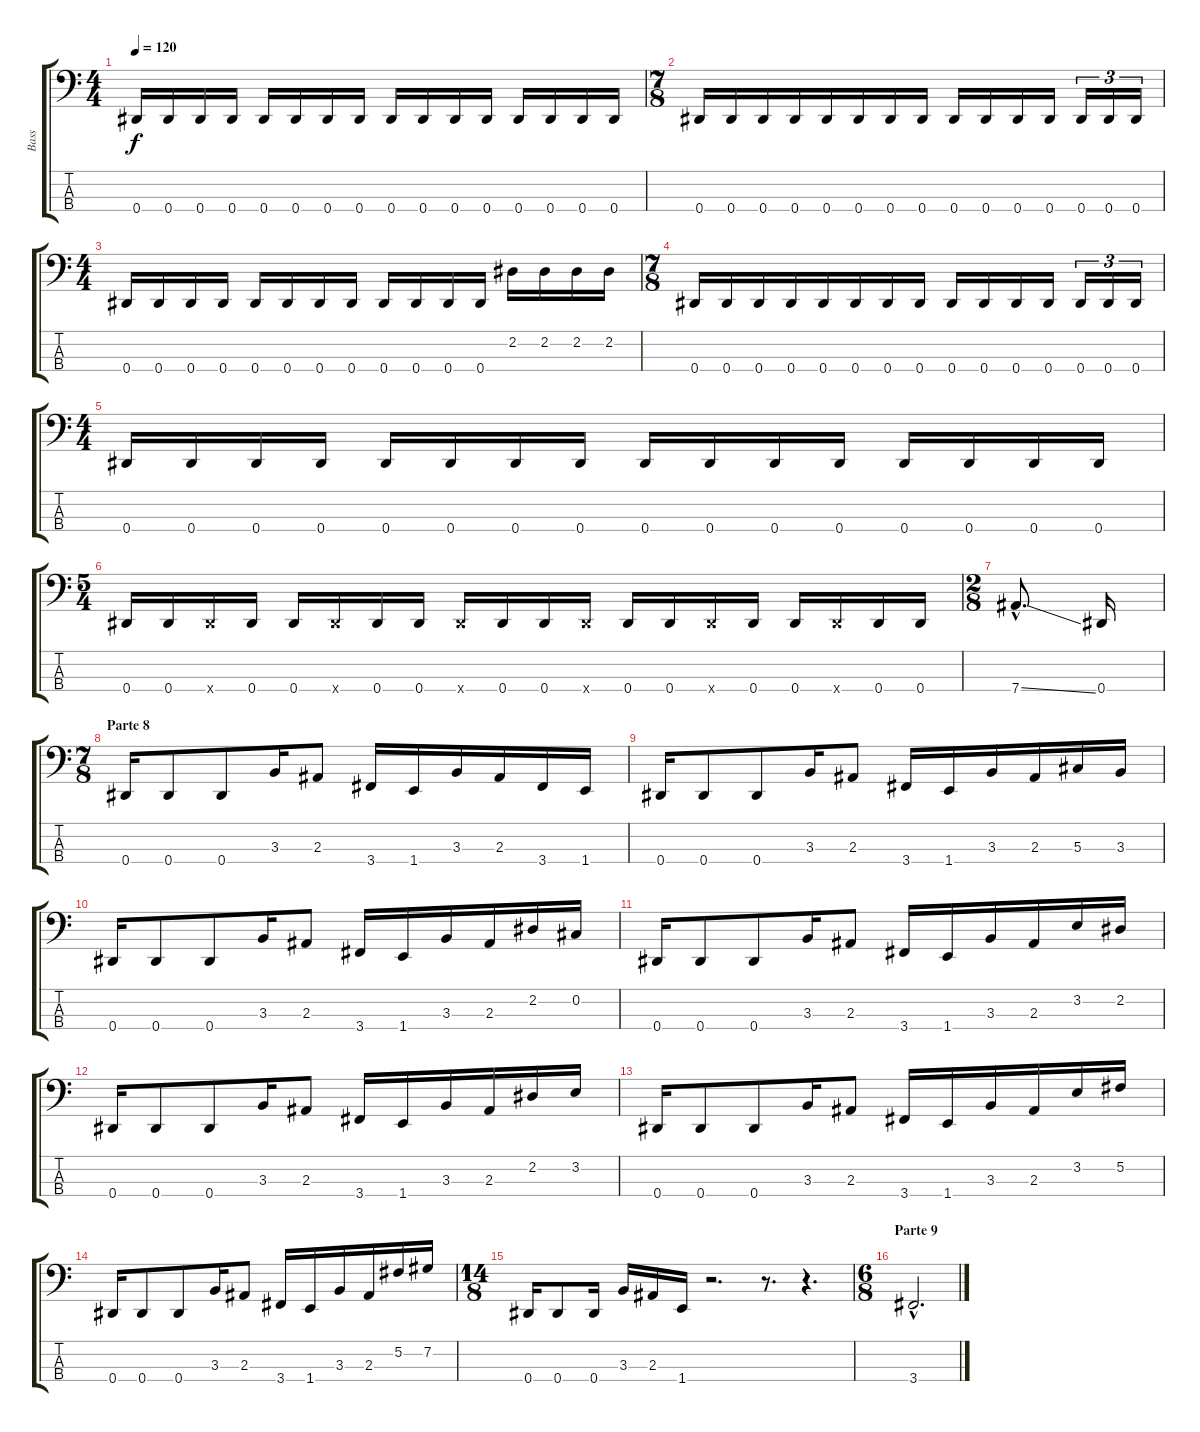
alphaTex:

\track ("Bass" "Bass") {instrument electricbassfinger}
\staff {score tabs}
\tuning (Gb2 Db2 Ab1 Eb1) {hide}
\ts (4 4)
\tempo 120
\clef f4
\ks c
0.4.16{dy f} 0.4.16 0.4.16 0.4.16 0.4.16 0.4.16 0.4.16 0.4.16 0.4.16 0.4.16 0.4.16 0.4.16 0.4.16 0.4.16 0.4.16 0.4.16 |
\ts (7 8)
0.4.16 0.4.16 0.4.16 0.4.16 0.4.16 0.4.16 0.4.16 0.4.16 0.4.16 0.4.16 0.4.16 0.4.16 0.4.16{tu (3 2)} 0.4.16{tu (3 2)} 0.4.16{tu (3 2)} |
\ts (4 4)
0.4.16 0.4.16 0.4.16 0.4.16 0.4.16 0.4.16 0.4.16 0.4.16 0.4.16 0.4.16 0.4.16 0.4.16 2.2.16 2.2.16 2.2.16 2.2.16 |
\ts (7 8)
0.4.16 0.4.16 0.4.16 0.4.16 0.4.16 0.4.16 0.4.16 0.4.16 0.4.16 0.4.16 0.4.16 0.4.16 0.4.16{tu (3 2)} 0.4.16{tu (3 2)} 0.4.16{tu (3 2)} |
\ts (4 4)
0.4.16 0.4.16 0.4.16 0.4.16 0.4.16 0.4.16 0.4.16 0.4.16 0.4.16 0.4.16 0.4.16 0.4.16 0.4.16 0.4.16 0.4.16 0.4.16 |
\ts (5 4)
0.4.16 0.4.16 0.4{x}.16 0.4.16 0.4.16 0.4{x}.16 0.4.16 0.4.16 0.4{x}.16 0.4.16 0.4.16 0.4{x}.16 0.4.16 0.4.16 0.4{x}.16 0.4.16 0.4.16 0.4{x}.16 0.4.16 0.4.16 |
\ts (2 8)
7.4{ss hac}.8{d} 0.4.16 |
\ts (7 8)
\section ("" "Parte 8")
0.4.16 0.4.8 0.4.8 3.3.16 2.3.8 3.4.16 1.4.16 3.3.16 2.3.16 3.4.16 1.4.16 |
0.4.16 0.4.8 0.4.8 3.3.16 2.3.8 3.4.16 1.4.16 3.3.16 2.3.16 5.3.16 3.3.16 |
0.4.16 0.4.8 0.4.8 3.3.16 2.3.8 3.4.16 1.4.16 3.3.16 2.3.16 2.2.16 0.2.16 |
0.4.16 0.4.8 0.4.8 3.3.16 2.3.8 3.4.16 1.4.16 3.3.16 2.3.16 3.2.16 2.2.16 |
0.4.16 0.4.8 0.4.8 3.3.16 2.3.8 3.4.16 1.4.16 3.3.16 2.3.16 2.2.16 3.2.16 |
0.4.16 0.4.8 0.4.8 3.3.16 2.3.8 3.4.16 1.4.16 3.3.16 2.3.16 3.2.16 5.2.16 |
0.4.16 0.4.8 0.4.8 3.3.16 2.3.8 3.4.16 1.4.16 3.3.16 2.3.16 5.2.16 7.2.16 |
\ts (14 8)
0.4.16 0.4.8 0.4.16 3.3.16 2.3.16 1.4.16 r.2{d} r.8{d} r.4{d} |
\ts (6 8)
\section ("" "Parte 9")
3.4{hac}.2{d}
